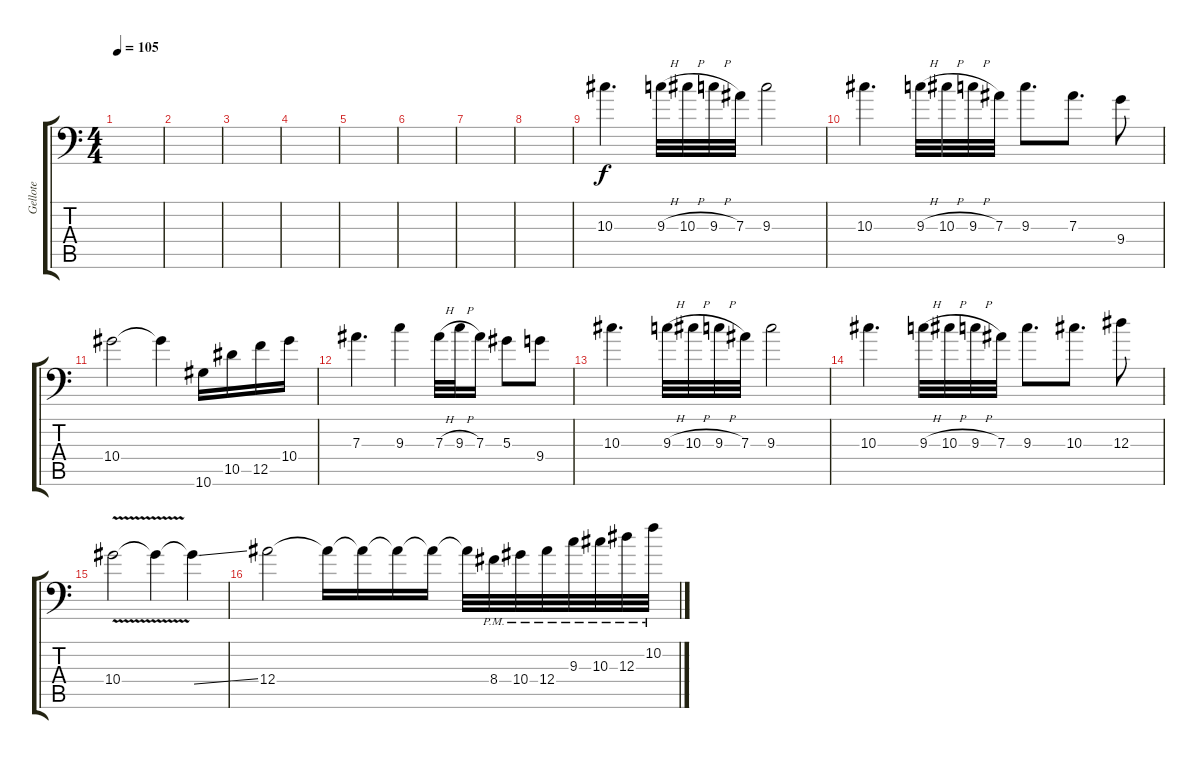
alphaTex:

\track ("Gellote" "Gellote") {instrument distortionguitar}
\staff {score tabs}
\tuning (C4 G3 Eb3 Bb2 F2 Bb1) {hide}
\ts (4 4)
\tempo 105
\clef f4
\ks c
|
|
|
|
|
|
|
|
10.3.4{d volume 11} 9.3{h}.32 10.3{h}.32 9.3{h}.32 7.3.32 9.3.2 |
10.3.4{d} 9.3{h}.32 10.3{h}.32 9.3{h}.32 7.3.32 9.3.8{d} 7.3.8{d} 9.4.8 |
10.4.2 10.4{t}.4 10.6.16 10.5.16 12.5.16 10.4.16 |
7.3.4{d} 9.3.4 7.3{h}.32 9.3{h}.32 7.3.16 5.3.8 9.4.8 |
10.3.4{d} 9.3{h}.32 10.3{h}.32 9.3{h}.32 7.3.32 9.3.2 |
10.3.4{d} 9.3{h}.32 10.3{h}.32 9.3{h}.32 7.3.32 9.3.8{d} 10.3.8{d} 12.3.8 |
10.4{v}.2{volume 9} 10.4{t}.4 10.4{ss t}.4 |
12.4.2{volume 13} 12.4{t}.16 12.4{t}.16 12.4{t}.16 12.4{t}.16 12.4{t}.32 8.4{pm}.32 10.4{pm}.32 12.4{pm}.32 9.3{pm}.32 10.3{pm}.32 12.3{pm}.32 10.2{pm}.32
